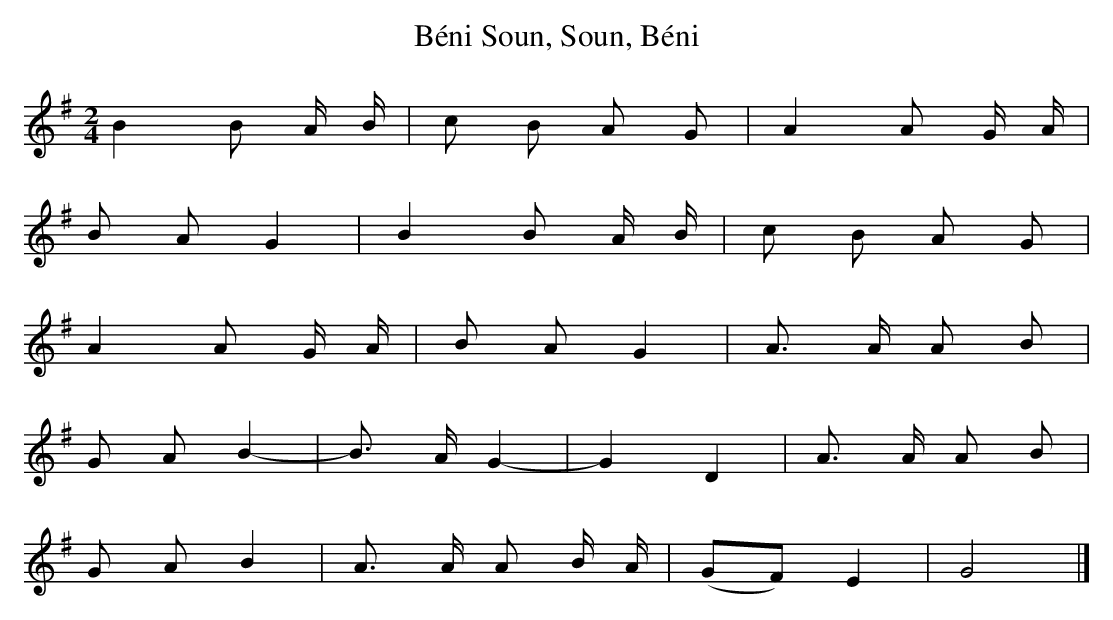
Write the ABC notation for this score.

X:1
T:Soun, Soun, Béni, Béni
M:2/4
L:1/8
K:G
B2 B A/ B/ | c B A G | A2 A G/ A/ |
B A G2 | B2 B A/ B/ | c B A G |
A2 A G/ A/ | B A G2 | A > A A B |
G A B2 - | B > A G2 - | G2 D2 | A > A A B |
G A B2 | A > A A B/ A/ | (GF) E2 | G4 |]
